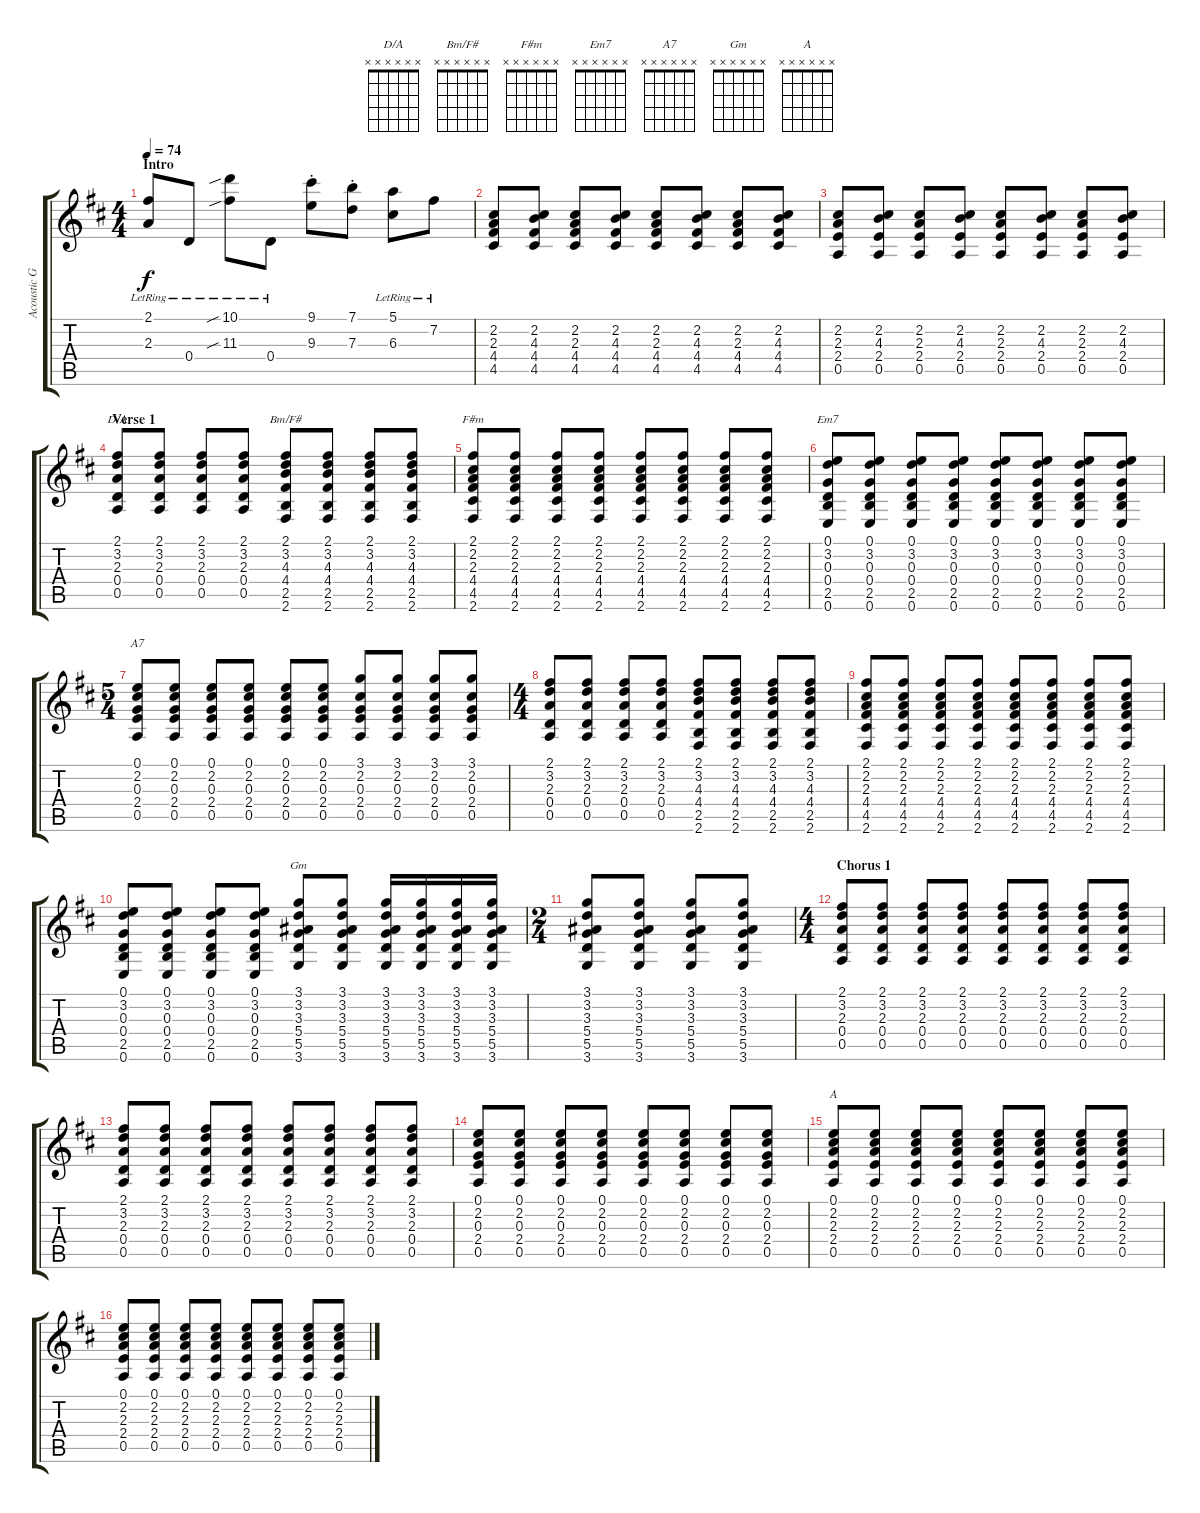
\track ("Acoustic Guitar" "Acoustic G") {instrument acousticguitarsteel}
\staff {score tabs}
\tuning (E4 B3 G3 D3 A2 E2) {hide}
\chord ("D/A" x x x x x x)
\chord ("Bm/F#" x x x x x x)
\chord ("F#m" x x x x x x)
\chord ("Em7" x x x x x x)
\chord ("A7" x x x x x x)
\chord ("Gm" x x x x x x)
\chord ("A" x x x x x x)
\ts (4 4)
\section ("" "Intro")
\tempo 74
\clef g2
\ks d
(2.1{lr} 2.3{lr}).8{dy f instrument acousticguitarsteel} 0.4{lr}.8 (10.1{sib lr} 11.3{sib lr}).8 0.4{lr}.8 (9.1{st} 9.3{st}).8 (7.1{st} 7.3{st}).8 (5.1{lr} 6.3{lr}).8 7.2{lr}.8 |
(2.2 2.3 4.4 4.5).8 (2.2 4.3 4.4 4.5).8 (2.2 2.3 4.4 4.5).8 (2.2 4.3 4.4 4.5).8 (2.2 2.3 4.4 4.5).8 (2.2 4.3 4.4 4.5).8 (2.2 2.3 4.4 4.5).8 (2.2 4.3 4.4 4.5).8 |
(2.2 2.3 2.4 0.5).8 (2.2 4.3 2.4 0.5).8 (2.2 2.3 2.4 0.5).8 (2.2 4.3 2.4 0.5).8 (2.2 2.3 2.4 0.5).8 (2.2 4.3 2.4 0.5).8 (2.2 2.3 2.4 0.5).8 (2.2 4.3 2.4 0.5).8 |
\section ("" "Verse 1")
(2.1 3.2 2.3 0.4 0.5).8{ch "D/A"} (2.1 3.2 2.3 0.4 0.5).8 (2.1 3.2 2.3 0.4 0.5).8 (2.1 3.2 2.3 0.4 0.5).8 (2.1 3.2 4.3 4.4 2.5 2.6).8{ch "Bm/F#"} (2.1 3.2 4.3 4.4 2.5 2.6).8 (2.1 3.2 4.3 4.4 2.5 2.6).8 (2.1 3.2 4.3 4.4 2.5 2.6).8 |
(2.1 2.2 2.3 4.4 4.5 2.6).8{ch "F#m"} (2.1 2.2 2.3 4.4 4.5 2.6).8 (2.1 2.2 2.3 4.4 4.5 2.6).8 (2.1 2.2 2.3 4.4 4.5 2.6).8 (2.1 2.2 2.3 4.4 4.5 2.6).8 (2.1 2.2 2.3 4.4 4.5 2.6).8 (2.1 2.2 2.3 4.4 4.5 2.6).8 (2.1 2.2 2.3 4.4 4.5 2.6).8 |
(0.1 3.2 0.3 0.4 2.5 0.6).8{ch "Em7"} (0.1 3.2 0.3 0.4 2.5 0.6).8 (0.1 3.2 0.3 0.4 2.5 0.6).8 (0.1 3.2 0.3 0.4 2.5 0.6).8 (0.1 3.2 0.3 0.4 2.5 0.6).8 (0.1 3.2 0.3 0.4 2.5 0.6).8 (0.1 3.2 0.3 0.4 2.5 0.6).8 (0.1 3.2 0.3 0.4 2.5 0.6).8 |
\ts (5 4)
(0.1 2.2 0.3 2.4 0.5).8{ch "A7"} (0.1 2.2 0.3 2.4 0.5).8 (0.1 2.2 0.3 2.4 0.5).8 (0.1 2.2 0.3 2.4 0.5).8 (0.1 2.2 0.3 2.4 0.5).8 (0.1 2.2 0.3 2.4 0.5).8 (3.1 2.2 0.3 2.4 0.5).8 (3.1 2.2 0.3 2.4 0.5).8 (3.1 2.2 0.3 2.4 0.5).8 (3.1 2.2 0.3 2.4 0.5).8 |
\ts (4 4)
(2.1 3.2 2.3 0.4 0.5).8 (2.1 3.2 2.3 0.4 0.5).8 (2.1 3.2 2.3 0.4 0.5).8 (2.1 3.2 2.3 0.4 0.5).8 (2.1 3.2 4.3 4.4 2.5 2.6).8 (2.1 3.2 4.3 4.4 2.5 2.6).8 (2.1 3.2 4.3 4.4 2.5 2.6).8 (2.1 3.2 4.3 4.4 2.5 2.6).8 |
(2.1 2.2 2.3 4.4 4.5 2.6).8 (2.1 2.2 2.3 4.4 4.5 2.6).8 (2.1 2.2 2.3 4.4 4.5 2.6).8 (2.1 2.2 2.3 4.4 4.5 2.6).8 (2.1 2.2 2.3 4.4 4.5 2.6).8 (2.1 2.2 2.3 4.4 4.5 2.6).8 (2.1 2.2 2.3 4.4 4.5 2.6).8 (2.1 2.2 2.3 4.4 4.5 2.6).8 |
(0.1 3.2 0.3 0.4 2.5 0.6).8 (0.1 3.2 0.3 0.4 2.5 0.6).8 (0.1 3.2 0.3 0.4 2.5 0.6).8 (0.1 3.2 0.3 0.4 2.5 0.6).8 (3.1 3.2 3.3 5.4 5.5 3.6).8{ch "Gm"} (3.1 3.2 3.3 5.4 5.5 3.6).8 (3.1 3.2 3.3 5.4 5.5 3.6).16 (3.1 3.2 3.3 5.4 5.5 3.6).16 (3.1 3.2 3.3 5.4 5.5 3.6).16 (3.1 3.2 3.3 5.4 5.5 3.6).16 |
\ts (2 4)
(3.1 3.2 3.3 5.4 5.5 3.6).8 (3.1 3.2 3.3 5.4 5.5 3.6).8 (3.1 3.2 3.3 5.4 5.5 3.6).8 (3.1 3.2 3.3 5.4 5.5 3.6).8 |
\ts (4 4)
\section ("" "Chorus 1")
(2.1 3.2 2.3 0.4 0.5).8 (2.1 3.2 2.3 0.4 0.5).8 (2.1 3.2 2.3 0.4 0.5).8 (2.1 3.2 2.3 0.4 0.5).8 (2.1 3.2 2.3 0.4 0.5).8 (2.1 3.2 2.3 0.4 0.5).8 (2.1 3.2 2.3 0.4 0.5).8 (2.1 3.2 2.3 0.4 0.5).8 |
(2.1 3.2 2.3 0.4 0.5).8 (2.1 3.2 2.3 0.4 0.5).8 (2.1 3.2 2.3 0.4 0.5).8 (2.1 3.2 2.3 0.4 0.5).8 (2.1 3.2 2.3 0.4 0.5).8 (2.1 3.2 2.3 0.4 0.5).8 (2.1 3.2 2.3 0.4 0.5).8 (2.1 3.2 2.3 0.4 0.5).8 |
(0.1 2.2 0.3 2.4 0.5).8 (0.1 2.2 0.3 2.4 0.5).8 (0.1 2.2 0.3 2.4 0.5).8 (0.1 2.2 0.3 2.4 0.5).8 (0.1 2.2 0.3 2.4 0.5).8 (0.1 2.2 0.3 2.4 0.5).8 (0.1 2.2 0.3 2.4 0.5).8 (0.1 2.2 0.3 2.4 0.5).8 |
(0.1 2.2 2.3 2.4 0.5).8{ch "A"} (0.1 2.2 2.3 2.4 0.5).8 (0.1 2.2 2.3 2.4 0.5).8 (0.1 2.2 2.3 2.4 0.5).8 (0.1 2.2 2.3 2.4 0.5).8 (0.1 2.2 2.3 2.4 0.5).8 (0.1 2.2 2.3 2.4 0.5).8 (0.1 2.2 2.3 2.4 0.5).8 |
(0.1 2.2 2.3 2.4 0.5).8 (0.1 2.2 2.3 2.4 0.5).8 (0.1 2.2 2.3 2.4 0.5).8 (0.1 2.2 2.3 2.4 0.5).8 (0.1 2.2 2.3 2.4 0.5).8 (0.1 2.2 2.3 2.4 0.5).8 (0.1 2.2 2.3 2.4 0.5).8 (0.1 2.2 2.3 2.4 0.5).8
